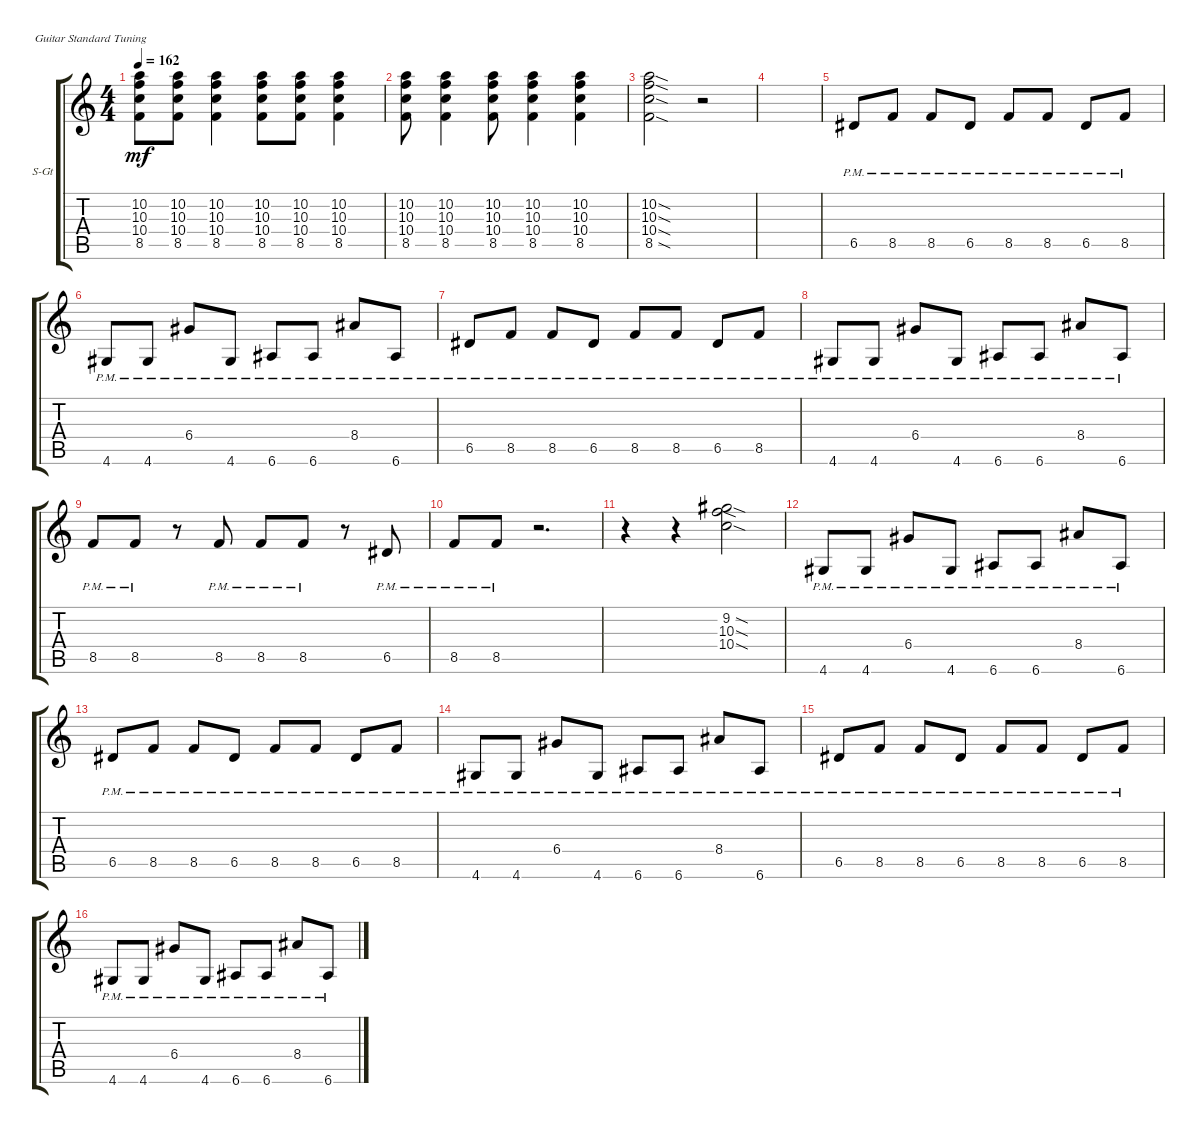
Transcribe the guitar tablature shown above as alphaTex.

\defaultSystemsLayout 4
\bracketExtendMode groupsimilarinstruments
\firstSystemTrackNameOrientation horizontal
\otherSystemsTrackNameOrientation horizontal
\track ("Steel Guitar" "S-Gt") {instrument acousticguitarsteel}
\staff {score tabs}
\tuning (E4 B3 G3 D3 A2 E2)
\ts (4 4)
\tempo 162
\clef g2
\ks c
(10.4 10.3 10.2 8.5).8{dy mf} (10.2 10.3 10.4 8.5).8 (10.2 10.3 10.4 8.5).4 (10.2 10.3 10.4 8.5).8 (10.2 10.3 10.4 8.5).8 (10.4 10.3 10.2 8.5).4 |
(8.5 10.4 10.3 10.2).8 (8.5 10.4 10.3 10.2).4 (8.5 10.4 10.3 10.2).8 (8.5 10.4 10.3 10.2).4 (8.5 10.4 10.3 10.2).4 |
(8.5{sod} 10.4{sod} 10.3{sod} 10.2{sod}).2 r.2 |
|
6.5{pm}.8 8.5{pm}.8 8.5{pm}.8 6.5{pm}.8 8.5{pm}.8 8.5{pm}.8 6.5{pm}.8 8.5{pm}.8 |
4.6{pm}.8 4.6{pm}.8 6.4{pm}.8 4.6{pm}.8 6.6{pm}.8 6.6{pm}.8 8.4{pm}.8 6.6{pm}.8 |
6.5{pm}.8 8.5{pm}.8 8.5{pm}.8 6.5{pm}.8 8.5{pm}.8 8.5{pm}.8 6.5{pm}.8 8.5{pm}.8 |
4.6{pm}.8 4.6{pm}.8 6.4{pm}.8 4.6{pm}.8 6.6{pm}.8 6.6{pm}.8 8.4{pm}.8 6.6{pm}.8 |
8.5{pm}.8 8.5{pm}.8 r.8 8.5{pm}.8 8.5{pm}.8 8.5{pm}.8 r.8 6.5{pm}.8 |
8.5{pm}.8 8.5{pm}.8 r.2{d} |
r.4 r.4 (10.4{sod} 10.3{sod} 9.2{sod}).2 |
4.6{pm}.8 4.6{pm}.8 6.4{pm}.8 4.6{pm}.8 6.6{pm}.8 6.6{pm}.8 8.4{pm}.8 6.6{pm}.8 |
6.5{pm}.8 8.5{pm}.8 8.5{pm}.8 6.5{pm}.8 8.5{pm}.8 8.5{pm}.8 6.5{pm}.8 8.5{pm}.8 |
4.6{pm}.8 4.6{pm}.8 6.4{pm}.8 4.6{pm}.8 6.6{pm}.8 6.6{pm}.8 8.4{pm}.8 6.6{pm}.8 |
6.5{pm}.8 8.5{pm}.8 8.5{pm}.8 6.5{pm}.8 8.5{pm}.8 8.5{pm}.8 6.5{pm}.8 8.5{pm}.8 |
4.6{pm}.8 4.6{pm}.8 6.4{pm}.8 4.6{pm}.8 6.6{pm}.8 6.6{pm}.8 8.4{pm}.8 6.6{pm}.8
